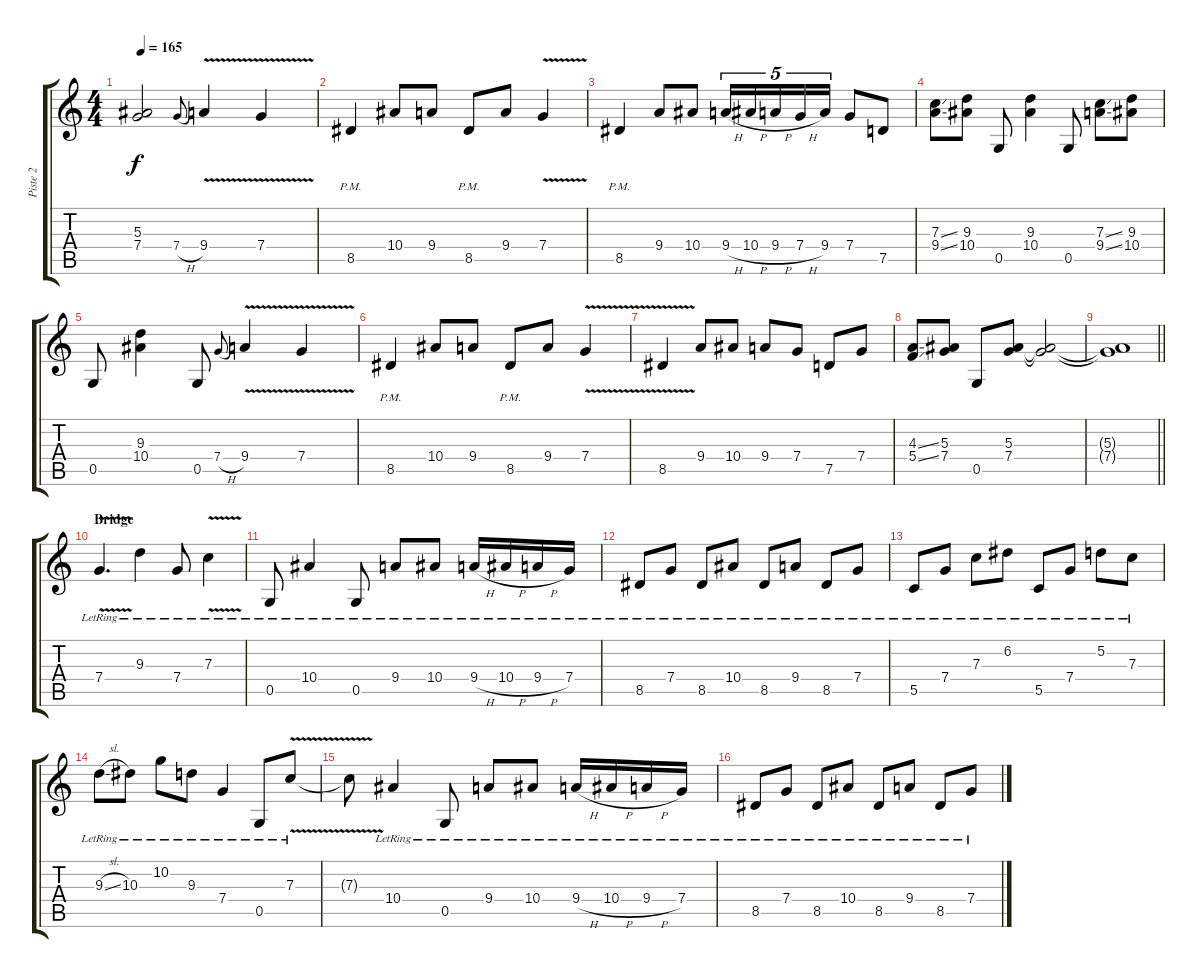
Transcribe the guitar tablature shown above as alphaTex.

\track ("Piste 2" "Piste 2") {instrument distortionguitar}
\staff {score tabs}
\tuning (D4 A3 F3 C3 G2 D2) {hide}
\ts (4 4)
\tempo 165
\clef g2
\ks c
(5.3{t} 7.4{t}).2{dy f} 7.4{h}.8{gr onbeat} 9.4{v}.4 7.4{v}.4 |
8.5{pm}.4 10.4.8 9.4.8 8.5{pm}.8 9.4.8 7.4{v}.4 |
8.5{pm}.4 9.4.8 10.4.8 9.4{h}.16{tu (5 4)} 10.4{h}.16{tu (5 4)} 9.4{h}.16{tu (5 4)} 7.4{h}.16{tu (5 4)} 9.4.16{tu (5 4)} 7.4.8 7.5.8 |
(7.3{ss} 9.4{ss}).8 (9.3 10.4).8 0.5.8 (9.3 10.4).4 0.5.8 (7.3{ss} 9.4{ss}).8 (9.3 10.4).8 |
0.5.8 (9.3 10.4).4 0.5.8 7.4{h}.8{gr onbeat} 9.4{v}.4 7.4{v}.4 |
8.5{pm}.4 10.4.8 9.4.8 8.5{pm}.8 9.4.8 7.4{v}.4 |
8.5{v}.4 9.4.8 10.4.8 9.4.8 7.4.8 7.5.8 7.4.8 |
(4.3{ss} 5.4{ss}).8 (5.3 7.4).8 0.5.8 (5.3 7.4).8 (5.3{t} 7.4{t}).2 |
\barLineRight lightlight
(5.3{t} 7.4{t}).1 |
\section ("" "Bridge")
7.4{v lr}.4{d volume 9 instrument acousticguitarsteel} 9.3{lr}.4 7.4{lr}.8 7.3{v lr}.4 |
0.5{lr}.8 10.4{lr}.4 0.5{lr}.8 9.4{lr}.8 10.4{lr}.8 9.4{h lr}.16 10.4{h lr}.16 9.4{h lr}.16 7.4{lr}.16 |
8.5{lr}.8 7.4{lr}.8 8.5{lr}.8 10.4{lr}.8 8.5{lr}.8 9.4{lr}.8 8.5{lr}.8 7.4{lr}.8 |
5.5{lr}.8 7.4{lr}.8 7.3{lr}.8 6.2{lr}.8 5.5{lr}.8 7.4{lr}.8 5.2{lr}.8 7.3{lr}.8 |
9.3{sl lr}.8 10.3{lr}.8 10.2{lr}.8 9.3{lr}.8 7.4{lr}.4 0.5{lr}.8 7.3{v lr}.8 |
7.3{t}.8 10.4{lr}.4 0.5{lr}.8 9.4{lr}.8 10.4{lr}.8 9.4{h lr}.16 10.4{h lr}.16 9.4{h lr}.16 7.4{lr}.16 |
8.5{lr}.8 7.4{lr}.8 8.5{lr}.8 10.4{lr}.8 8.5{lr}.8 9.4{lr}.8 8.5{lr}.8 7.4{lr}.8
